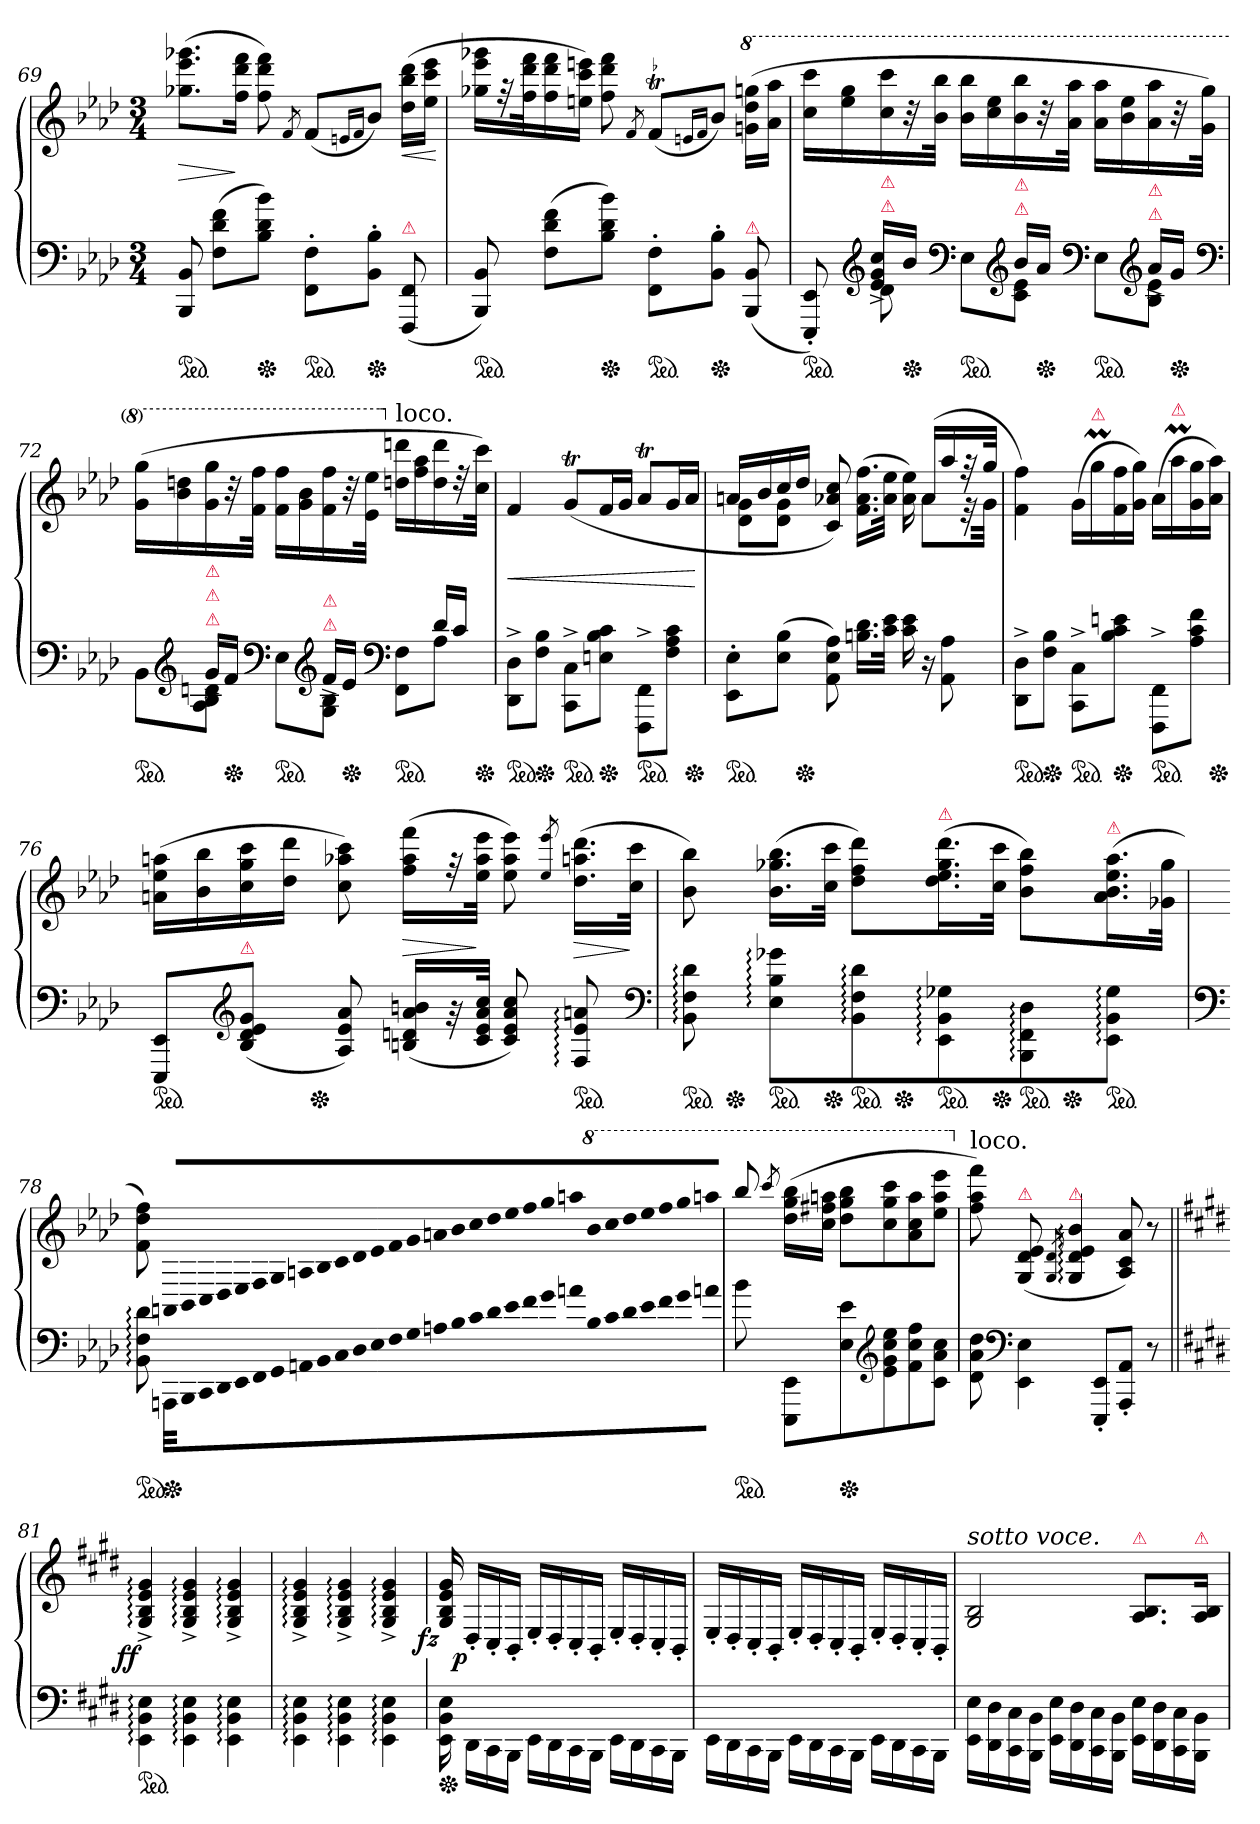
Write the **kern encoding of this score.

**kern	**kern	**dynam
*part1	*part1	*part1
*staff2	*staff1	*staff1/2
*clefF4	*clefG2	*
*k[b-e-a-d-]	*k[b-e-a-d-]	*
*A-:	*A-:	*
*M3/4	*M3/4	*
*ped	*	*
=69	=69	=69
8BBB- 8BB-	(>8.gg-X 8.eee- 8.ggg-XL	>
(>8F 8d- 8fL	.	.
.	16ff 16ddd- 16fffJk	]
*Xped	*	*
8B- 8d- 8b-J)	8ff 8ddd- 8fff)	.
.	8qf/	.
*ped	*	*
8FF'> 8F'>L	(<8fL	.
.	16qqen/LL	.
.	16qqf/JJ	.
*Xped	*	*
8BB-'> 8B-'>J	8b-J)	.
!LO:TX:a:color=crimson:t=⚠	!	!
(<8FFF 8FF	(>16dd- 16bb- 16ddd-LL	<
.	16ee- 16ccc 16eee-JJ	.
.	.	[
=70	=70	=70
*ped	*	*
8BBB- 8BB-)	16gg-X 16eee- 16ggg-XLL	.
.	32rff	.
.	32ff 32ddd- 32fffK	.
(>8F 8d- 8fL	16ff 16ddd- 16fff	.
.	16een 16ccc 16eeenJJ)	.
*Xped	*	*
8B- 8d- 8b-J)	8ff 8ddd- 8fff	.
.	8qf/	.
!	!LO:TR:acc=-	!
*ped	*	*
8FF' 8F'L	(<8ftL	.
.	16qqen/LL	.
.	16qqf/JJ	.
*Xped	*	*
8BB-' 8B-'J	8b-J)	.
*	*8va	*
!LO:TX:a:color=crimson:t=⚠	!	!
(<8BBB- 8BB-	(>16ggn 16ddd- 16gggnLL	.
.	16aa- 16aaa-JJ	.
=71	=71	=71
*^	*	*
*ped	*	*	*
8EEE-'</ 8EE-'</)	8ryy	16ccc 16ccccLL	.
.	.	16eee- 16ggg	.
*clefG2	*	*	*
!LO:TX:a:color=crimson:t=⚠	!	!	!
!LO:TX:a:color=crimson:t=⚠	!	!	!
8d-\	16e-^> 16g^> 16cc^>LL	16ccc 16cccc	.
*Xped	*	*	*
.	16b-/JJ	32r	.
.	.	32bb- 32bbb-JJk	.
*clefF4	*	*	*
*ped	*	*	*
8E-\L	8ryy	16bb- 16bbb-LL	.
.	.	16ccc 16eee-	.
*clefG2	*	*	*
!LO:TX:a:color=crimson:t=⚠	!	!	!
!LO:TX:a:color=crimson:t=⚠	!	!	!
8c 8e-J	16b-^>LL	16bb- 16bbb-	.
*Xped	*	*	*
.	16a-/JJ	32r	.
.	.	32aa- 32aaa-JJk	.
*clefF4	*	*	*
*ped	*	*	*
8E-\L	8ryy	16aa- 16aaa-LL	.
.	.	16bb- 16eee-	.
*clefG2	*	*	*
!LO:TX:a:color=crimson:t=⚠	!	!	!
!LO:TX:a:color=crimson:t=⚠	!	!	!
8B- 8e-J	16a-^>LL	16aa- 16aaa-	.
*Xped	*	*	*
.	16g/JJ	32r	.
.	.	32gg 32gggJJk)	.
*clefF4	*	*	*
=72	=72	=72	=72
*ped	*	*	*
8BB-L	8ryy	(>16gg 16gggLL	.
.	.	16bb- 16dddn	.
*clefG2	*	*	*
!LO:TX:a:color=crimson:t=⚠	!	!	!
!LO:TX:a:color=crimson:t=⚠	!	!	!
!LO:TX:a:color=crimson:t=⚠	!	!	!
8A-\ 8B-\ 8dn\J	16g^>/LL	16gg 16ggg	.
*Xped	*	*	*
.	16fJJ	32r	.
.	.	32ff 32fffJJk	.
*clefF4	*	*	*
*ped	*	*	*
8E-L	8ryy	16ff\ 16fff\LL	.
.	.	16gg 16bb-	.
*clefG2	*	*	*
!LO:TX:a:color=crimson:t=⚠	!	!	!
!LO:TX:a:color=crimson:t=⚠	!	!	!
8G\ 8B-\J	16f^>LL	16ff 16fff	.
*Xped	*	*	*
.	16e-/JJ	32r	.
.	.	32ee- 32eee-JJk	.
*clefF4	*	*	*
*	*	*X8va	*
!	!	!LO:TX:a:t=loco.	!
*ped	*	*	*
8FF\ 8F\L	8ryy	16ddn 16dddLL	.
.	.	16ff 16aa-	.
8A-J	16dLL	16dd 16ddd	.
.	16c/JJ	32rdd	.
*Xped	*	*	*
.	.	32cc 32cccJJk)	.
*v	*v	*	*
=73	=73	=73
*ped	*	*
8DD-^>\ 8D-^>\L	4f	<
*Xped	*	*
8F 8B-J	.	.
*ped	*	*
8CC^>\ 8C^>\L	(>8gtL	.
*Xped	*	*
8En 8B- 8cJ	16fL	.
.	16gJJ	.
*ped	*	*
8FFF^>\ 8FF^>\L	8a-TL	.
8F 8A- 8cJ	16gL	.
*Xped	*	*
.	16a-JJ	.
.	.	[
=74	=74	=74
*	*^	*
*ped	*	*	*
8EE-'>\ 8E-'>\L	16anLL	8d- 8gL	.
.	16b-	.	.
(>8E- 8B-J	16cc	8d- 8gJ	.
*Xped	*	*	*
.	16dd-JJ	.	.
8AA- 8E- 8A-)	8c 8a-X 8cc)	4ryy	.
16.Bn\ 16.d-\LL	(>16.f 16.a- 16.ffLL	.	.
32c\ 32e-\JJk	32a- 32ee-JJk	.	.
16c\ 16e-\	16a- 16ee-)	16ryy	.
16r	(>16a-LL	8a-L	.
8AA- 8A-	16aa-	.	.
.	32rff	32re	.
.	32ggJJk	32gJkk	.
*	*v	*v	*
=75	=75	=75
*ped	*	*
8DD-^>\ 8D-^>\L	4f 4ff)	.
*Xped	*	*
8F 8B-J	.	.
*ped	*	*
8CC^> 8C^>L	(>16gLL	.
!	!LO:TX:a:color=crimson:t=⚠	!
.	16ggm	.
!LO:TX:a:color=crimson:t=⚠	!	!
*Xped	*	*
8B- 8c 8enJ	16f 16ff	.
.	16g 16ggJJ)	.
*ped	*	*
8FFF^>\ 8FF^>\L	(>16a-LL	.
!	!LO:TX:a:color=crimson:t=⚠	!
.	16aa-M	.
8A- 8c 8fJ	16g 16gg	.
*Xped	*	*
.	16a- 16aa-JJ)	.
=76	=76	=76
*ped	*	*
*	*^	*
8EEE- 8EE-L	(>16an 16ee- 16aanLL	8..ryy	.
.	16b- 16bb-	.	.
*clefG2	*	*	*
!LO:TX:a:color=crimson:t=⚠	!	!	!
(<8B- 8d- 8e- 8gJ	16cc 16gg 16ccc	.	.
.	16dd- 16ddd-JJ	.	.
*Xped	*	*	*
.	.	2ryy	.
8A- 8e- 8a-)	8cc 8aa-X 8ccc)	.	.
(<16Bn 16dn 16a- 16bnLL	(>16ff 16aa- 16fffLL	.	>
32rg	32r	.	.
32c 32e- 32a- 32ccJJk	32ee- 32aa- 32eee-JJk	.	]
8c 8e- 8a- 8cc)	8ee- 8aa- 8eee-)	.	.
.	8qee-/ 8qeee-/	.	.
*ped	*	*	*
8F: 8e-: 8an:	(>16.dd- 16.aan 16.ddd-LL	.	>
.	32cc 32cccJJk	32ryy	]
*clefF4	*	*	*
=77	=77	=77	=77
*	*	*^	*
*ped	*	*	*	*
8BB-: 8F: 8d-:	8b- 8bb-)	16ryy	4ryy	.
*Xped	*	*	*	*
.	.	2ryy	.	.
*ped	*	*	*	*
8E-: 8B-: 8g-X:L	(>16.b- 16.gg-X 16.bb-LL	.	.	.
*Xped	*	*	*	*
.	32cc 32cccJJk	.	.	.
*ped	*	*	*	*
8BB-: 8F: 8d-:	8dd- 8ff 8ddd-L)	.	16ryy	.
*Xped	*	*	*	*
.	.	.	4..ryy	.
!	!LO:TX:a:color=crimson:t=⚠	!	!	!
*ped	*	*	*	*
8EE-: 8BB-: 8G-X:	(>16.dd- 16.ee- 16.gg- 16.ddd-L	.	.	.
*Xped	*	*	*	*
.	32cc 32cccJJk	.	.	.
*ped	*	*	*	*
8BBB-: 8FF: 8D-:	8b- 8ff 8bb-L)	.	.	.
*Xped	*	*	*	*
.	.	8.ryy	.	.
!	!LO:TX:a:color=crimson:t=⚠	!	!	!
*ped	*	*	*	*
8EE-: 8BB-: 8G-:J	(>16.a- 16.b- 16.ee- 16.aa-L	.	.	.
.	32g-X 32gg-JJk	.	.	.
*	*v	*v	*v	*
=78	=78	=78
*clefF4	*	*
*	*^	*
*	*	*^	*
!LO:TX:a:color=crimson:t=⚠	!	!	!	!
*	*v	*v	*v	*
*ped	*	*
8BB-: 8F: 8d-:	8f 8dd- 8ff)	.
*Xtuplet	*	*
!LO:N:vis=8	!	!
*	*Xtuplet	*
!	!LO:N:vis=8	!
*Xped	*	*
232%5AAAn!\L	232%5AAn!/L	.
!LO:N:vis=8	!LO:N:vis=8	!
232%5BBB-!\	232%5BB-!/	.
!LO:N:vis=8	!LO:N:vis=8	!
232%5CC!\	232%5C!/	.
!LO:N:vis=8	!LO:N:vis=8	!
232%5DD-!\	232%5D-!/	.
!LO:N:vis=8	!LO:N:vis=8	!
232%5EE-!\	232%5E-!/	.
!LO:N:vis=8	!LO:N:vis=8	!
232%5FF!\	232%5F!/	.
!LO:N:vis=8	!LO:N:vis=8	!
232%5GG!\	232%5G!/	.
!LO:N:vis=8	!LO:N:vis=8	!
232%5AAn!\	232%5An!/	.
!LO:N:vis=8	!LO:N:vis=8	!
232%5BB-!\	232%5B-!/	.
!LO:N:vis=8	!LO:N:vis=8	!
232%5C!	232%5c!	.
!LO:N:vis=8	!LO:N:vis=8	!
232%5D-!	232%5d-!	.
!LO:N:vis=8	!LO:N:vis=8	!
232%5E-!	232%5e-!	.
!LO:N:vis=8	!LO:N:vis=8	!
232%5F!	232%5f!	.
!LO:N:vis=8	!LO:N:vis=8	!
232%5G!	232%5g!	.
!LO:N:vis=8	!LO:N:vis=8	!
232%5An!	232%5an!	.
!LO:N:vis=8	!LO:N:vis=8	!
232%5B-!	232%5b-!	.
!LO:N:vis=8	!LO:N:vis=8	!
232%5c!	232%5cc!	.
!LO:N:vis=8	!LO:N:vis=8	!
232%5d-!\	232%5dd-!/	.
!LO:N:vis=8	!LO:N:vis=8	!
232%5e-!\	232%5ee-!/	.
!LO:N:vis=8	!LO:N:vis=8	!
232%5f!\	232%5ff!/	.
!LO:N:vis=8	!LO:N:vis=8	!
232%5g!\	232%5gg!/	.
!LO:N:vis=8	!LO:N:vis=8	!
232%5an!	232%5aan!	.
!LO:N:vis=8	!	!
*	*8va	*
!	!LO:N:vis=8	!
232%5B-!\	232%5bb-!/	.
!LO:N:vis=8	!LO:N:vis=8	!
232%5c!\	232%5ccc!/	.
!LO:N:vis=8	!LO:N:vis=8	!
232%5d-!\	232%5ddd-!/	.
!LO:N:vis=8	!LO:N:vis=8	!
232%5e-!\	232%5eee-!/	.
!LO:N:vis=8	!LO:N:vis=8	!
232%5f!\	232%5fff!/	.
!LO:N:vis=8	!LO:N:vis=8	!
232%5g!\	232%5ggg!/	.
!LO:N:vis=8	!LO:N:vis=8	!
232%5an!\J	232%5aaan!/J	.
=79	=79	=79
*ped	*	*
8b-\	8bbb-/	.
.	8qcccc/	.
8EEE-\ 8EE-\L	(>16ddd- 16ggg 16bbb-LL	.
.	16ccc 16fff#X 16aaanJJ	.
*Xped	*	*
8E- 8e-	8ddd- 8ggg 8bbb-L	.
*clefG2	*	*
8e- 8g 8cc 8ee-	8ccc 8ggg 8cccc	.
8f 8cc 8ff	8aa- 8ccc 8aaa	.
8c 8a- 8ccJ	8eee- 8aaa 8eeee-J	.
=80	=80	=80
*	*X8va	*
!	!LO:TX:a:t=loco.	!
8d-\ 8a-\ 8dd-\	8ff 8aa- 8fff)	.
*clefF4	*	*
!	!LO:TX:a:color=crimson:t=⚠	!
4EE-\ 4E-\	(>8G 8d- 8e-	.
.	8qG/ 8qd-/	.
!	!LO:TX:a:color=crimson:t=⚠	!
.	4G: 4d-: 4e-: 4b-:	.
8EEE-'< 8EE-'<L	.	.
8AAA-'< 8AA-'<J	8A- 8c 8a-)	.
8r	8r	.
=81||	=81||	=81||
*k[f#c#g#d#]	*k[f#c#g#d#]	*
!	!	!LO:DY:rj
*ped	*	*
4EE:\ 4BB:\ 4E:\	4G#:^/ 4B:^/ 4e:^/ 4g#:^/	ff
4EE:\ 4BB:\ 4E:\	4G#:^/ 4B:^/ 4e:^/ 4g#:^/	.
4EE:\ 4BB:\ 4E:\	4G#:^/ 4B:^/ 4e:^/ 4g#:^/	.
=82	=82	=82
4EE:\ 4BB:\ 4E:\	4G#:^/ 4B:^/ 4e:^/ 4g#:^/	.
4EE:\ 4BB:\ 4E:\	4G#:^/ 4B:^/ 4e:^/ 4g#:^/	.
4EE:\ 4BB:\ 4E:\	4G#:^/ 4B:^/ 4e:^/ 4g#:^/	.
=83	=83	=83
!	!	!LO:DY:rj
*Xped	*	*
16EE\ 16BB\ 16E\	16G#/ 16B/ 16e/ 16g#/	fz
!	!	!LO:DY:rj
16DD#\LL	16D#'>/LL	p
16CC#\	16C#'>/	.
16BBB\JJ	16BB'>/JJ	.
16EE\LL	16E'>/LL	.
16DD#\	16D#'>/	.
16CC#\	16C#'>/	.
16BBB\JJ	16BB'>/JJ	.
16EE\LL	16E'>/LL	.
16DD#\	16D#'>/	.
16CC#\	16C#'>/	.
16BBB\JJ	16BB'>/JJ	.
=84	=84	=84
16EE\LL	16E'>/LL	.
16DD#\	16D#'>/	.
16CC#\	16C#'>/	.
16BBB\JJ	16BB'>/JJ	.
16EE\LL	16E'>/LL	.
16DD#\	16D#'>/	.
16CC#\	16C#'>/	.
16BBB\JJ	16BB'>/JJ	.
16EE\LL	16E'>/LL	.
16DD#\	16D#'>/	.
16CC#\	16C#'>/	.
16BBB\JJ	16BB'>/JJ	.
=85	=85	=85
!	!LO:TX:a:i:t=sotto voce.	!
16EE\ 16E\LL	2G#/ 2B/	.
16DD#\ 16D#\	.	.
16CC#\ 16C#\	.	.
16BBB\ 16BB\JJ	.	.
16EE\ 16E\LL	.	.
16DD#\ 16D#\	.	.
16CC#\ 16C#\	.	.
16BBB\ 16BB\JJ	.	.
!	!LO:TX:a:color=crimson:t=⚠	!
16EE\ 16E\LL	8.A/ 8.B/L	.
16DD#\ 16D#\	.	.
16CC#\ 16C#\	.	.
!	!LO:TX:a:color=crimson:t=⚠	!
16BBB\ 16BB\JJ	16A/ 16B/Jk	.
=	=	=
*-	*-	*-
